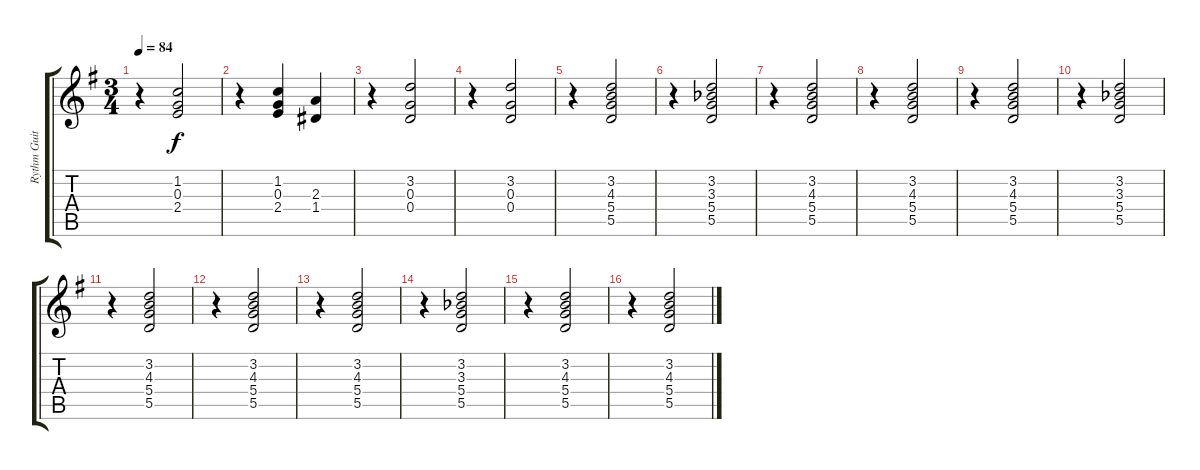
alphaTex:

\track ("Rythm Guitar 1" "Rythm Guit") {instrument acousticguitarnylon}
\staff {score tabs}
\tuning (E4 B3 G3 D3 A2 E2) {hide}
\ts (3 4)
\tempo 84
\clef g2
\ks g
r.4{dy f} (1.2 0.3 2.4).2 |
r.4 (1.2 0.3 2.4).4 (2.3 1.4).4 |
r.4 (3.2 0.3 0.4).2 |
r.4 (3.2 0.3 0.4).2 |
r.4 (3.2 4.3 5.4 5.5).2 |
r.4 (3.2 3.3{acc b} 5.4 5.5).2 |
r.4 (3.2 4.3 5.4 5.5).2 |
r.4 (3.2 4.3 5.4 5.5).2 |
r.4 (3.2 4.3 5.4 5.5).2 |
r.4 (3.2 3.3{acc b} 5.4 5.5).2 |
r.4 (3.2 4.3 5.4 5.5).2 |
r.4 (3.2 4.3 5.4 5.5).2 |
r.4 (3.2 4.3 5.4 5.5).2 |
r.4 (3.2 3.3{acc b} 5.4 5.5).2 |
r.4 (3.2 4.3 5.4 5.5).2 |
r.4 (3.2 4.3 5.4 5.5).2
